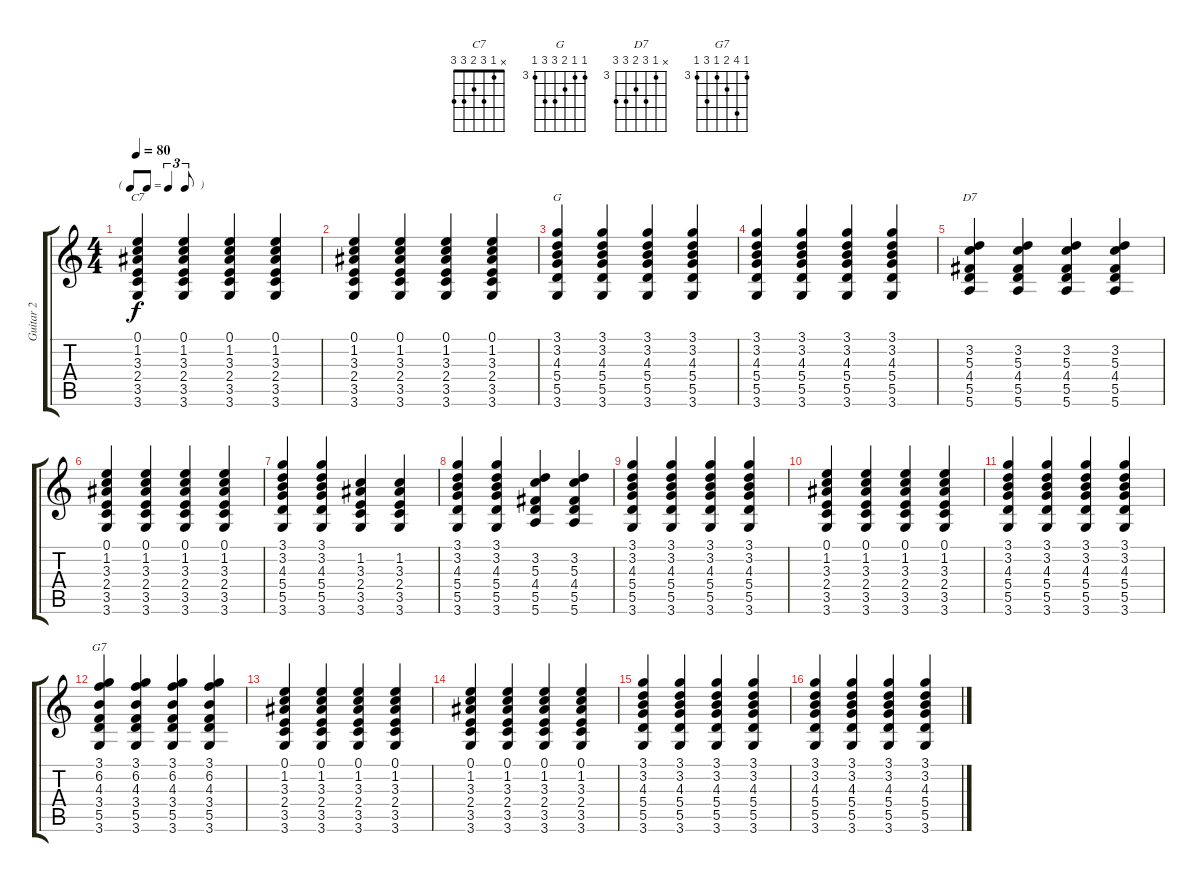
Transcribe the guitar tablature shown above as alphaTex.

\track ("Guitar 2" "Guitar 2") {instrument electricguitarmuted}
\staff {score tabs}
\tuning (E4 B3 G3 D3 A2 E2) {hide}
\chord ("C7" x 1 3 2 3 3)
\chord ("G" 3 3 4 5 5 3) {firstfret 3}
\chord ("D7" x 3 5 4 5 5) {firstfret 3}
\chord ("G7" 3 6 4 3 5 3) {firstfret 3}
\ts (4 4)
\tf triplet8th
\tempo 80
\clef g2
\ks c
(0.1 1.2 3.3 2.4 3.5 3.6).4{ch "C7" dy f} (0.1 1.2 3.3 2.4 3.5 3.6).4 (0.1 1.2 3.3 2.4 3.5 3.6).4 (0.1 1.2 3.3 2.4 3.5 3.6).4 |
(0.1 1.2 3.3 2.4 3.5 3.6).4 (0.1 1.2 3.3 2.4 3.5 3.6).4 (0.1 1.2 3.3 2.4 3.5 3.6).4 (0.1 1.2 3.3 2.4 3.5 3.6).4 |
(3.1 3.2 4.3 5.4 5.5 3.6).4{ch "G"} (3.1 3.2 4.3 5.4 5.5 3.6).4 (3.1 3.2 4.3 5.4 5.5 3.6).4 (3.1 3.2 4.3 5.4 5.5 3.6).4 |
(3.1 3.2 4.3 5.4 5.5 3.6).4 (3.1 3.2 4.3 5.4 5.5 3.6).4 (3.1 3.2 4.3 5.4 5.5 3.6).4 (3.1 3.2 4.3 5.4 5.5 3.6).4 |
(3.2 5.3 4.4 5.5 5.6).4{ch "D7"} (3.2 5.3 4.4 5.5 5.6).4 (3.2 5.3 4.4 5.5 5.6).4 (3.2 5.3 4.4 5.5 5.6).4 |
(0.1 1.2 3.3 2.4 3.5 3.6).4 (0.1 1.2 3.3 2.4 3.5 3.6).4 (0.1 1.2 3.3 2.4 3.5 3.6).4 (0.1 1.2 3.3 2.4 3.5 3.6).4 |
(3.1 3.2 4.3 5.4 5.5 3.6).4 (3.1 3.2 4.3 5.4 5.5 3.6).4 (1.2 3.3 2.4 3.5 3.6).4 (1.2 3.3 2.4 3.5 3.6).4 |
(3.1 3.2 4.3 5.4 5.5 3.6).4 (3.1 3.2 4.3 5.4 5.5 3.6).4 (3.2 5.3 4.4 5.5 5.6).4 (3.2 5.3 4.4 5.5 5.6).4 |
(3.1 3.2 4.3 5.4 5.5 3.6).4 (3.1 3.2 4.3 5.4 5.5 3.6).4 (3.1 3.2 4.3 5.4 5.5 3.6).4 (3.1 3.2 4.3 5.4 5.5 3.6).4 |
(0.1 1.2 3.3 2.4 3.5 3.6).4 (0.1 1.2 3.3 2.4 3.5 3.6).4 (0.1 1.2 3.3 2.4 3.5 3.6).4 (0.1 1.2 3.3 2.4 3.5 3.6).4 |
(3.1 3.2 4.3 5.4 5.5 3.6).4 (3.1 3.2 4.3 5.4 5.5 3.6).4 (3.1 3.2 4.3 5.4 5.5 3.6).4 (3.1 3.2 4.3 5.4 5.5 3.6).4 |
(3.1 6.2 4.3 3.4 5.5 3.6).4{ch "G7"} (3.1 6.2 4.3 3.4 5.5 3.6).4 (3.1 6.2 4.3 3.4 5.5 3.6).4 (3.1 6.2 4.3 3.4 5.5 3.6).4 |
(0.1 1.2 3.3 2.4 3.5 3.6).4 (0.1 1.2 3.3 2.4 3.5 3.6).4 (0.1 1.2 3.3 2.4 3.5 3.6).4 (0.1 1.2 3.3 2.4 3.5 3.6).4 |
(0.1 1.2 3.3 2.4 3.5 3.6).4 (0.1 1.2 3.3 2.4 3.5 3.6).4 (0.1 1.2 3.3 2.4 3.5 3.6).4 (0.1 1.2 3.3 2.4 3.5 3.6).4 |
(3.1 3.2 4.3 5.4 5.5 3.6).4 (3.1 3.2 4.3 5.4 5.5 3.6).4 (3.1 3.2 4.3 5.4 5.5 3.6).4 (3.1 3.2 4.3 5.4 5.5 3.6).4 |
(3.1 3.2 4.3 5.4 5.5 3.6).4 (3.1 3.2 4.3 5.4 5.5 3.6).4 (3.1 3.2 4.3 5.4 5.5 3.6).4 (3.1 3.2 4.3 5.4 5.5 3.6).4
